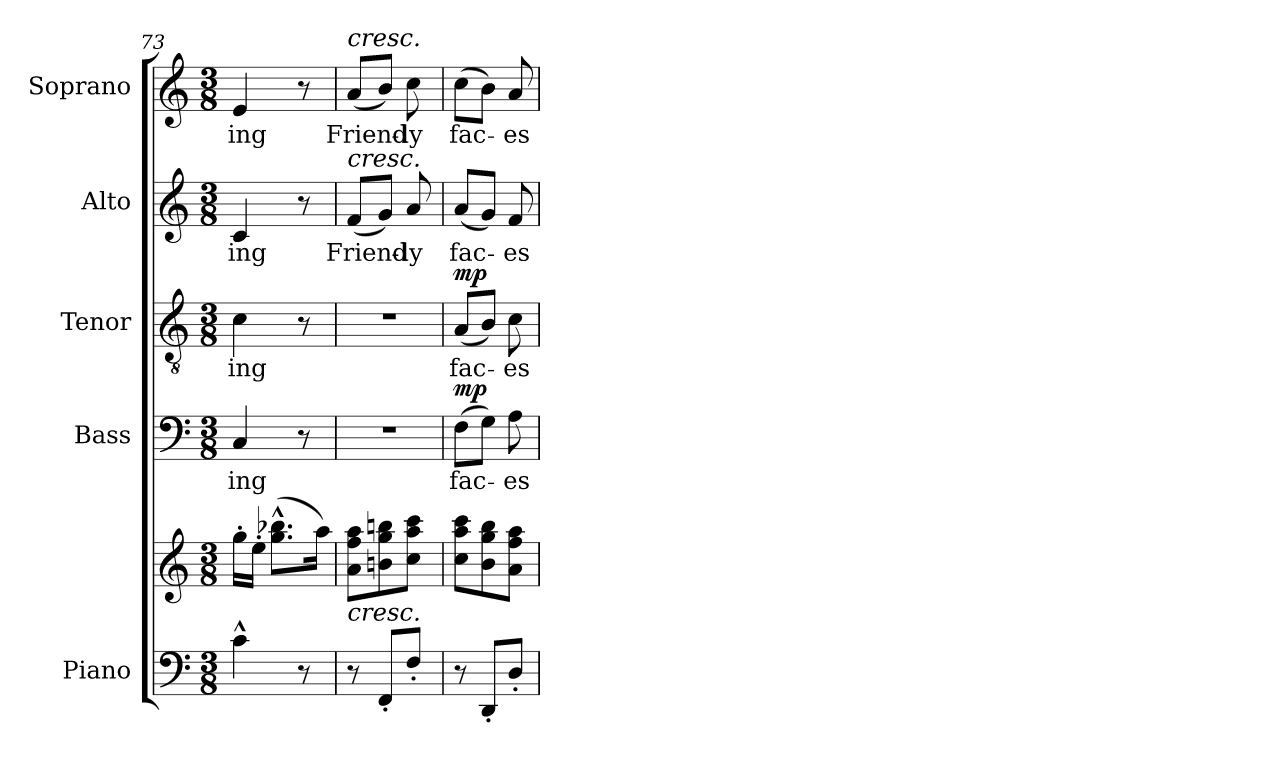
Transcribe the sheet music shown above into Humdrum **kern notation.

**kern	**kern	**kern	**text	**dynam	**kern	**text	**dynam	**kern	**text	**kern	**text
*part5	*part5	*part4	*part4	*part4	*part3	*part3	*part3	*part2	*part2	*part1	*part1
*staff6	*staff5	*staff4	*staff4	*staff4	*staff3	*staff3	*staff3	*staff2	*staff2	*staff1	*staff1
*I"Piano	*	*I"Bass	*	*	*I"Tenor	*	*	*I"Alto	*	*I"Soprano	*
*I'Pno	*	*	*	*	*	*	*	*	*	*	*
*clefF4	*clefG2	*clefF4	*	*	*clefGv2	*	*	*clefG2	*	*clefG2	*
*k[]	*k[]	*k[]	*	*	*k[]	*	*	*k[]	*	*k[]	*
*M3/8	*M3/8	*M3/8	*	*	*M3/8	*	*	*M3/8	*	*M3/8	*
=73	=73	=73	=73	=73	=73	=73	=73	=73	=73	=73	=73
!	!	!	!LO:LY:b	!	!	!LO:LY:b	!	!	!LO:LY:b	!	!LO:LY:b
4c^^\	16gg'\LL	4C/	-ing	.	4c\	-ing	.	4c/	-ing	4e/	-ing
.	16ee'\JJ	.	.	.	.	.	.	.	.	.	.
.	(>8.gg\^^ 8.bb-X\^^L	.	.	.	.	.	.	.	.	.	.
8r	.	8r	.	.	8r	.	.	8r	.	8r	.
.	16aa\Jk)	.	.	.	.	.	.	.	.	.	.
=74	=74	=74	=74	=74	=74	=74	=74	=74	=74	=74	=74
!	!	!	!	!	!	!	!	!	!	!LO:TX:a:i:t=cresc.	!
!	!	!	!	!	!	!	!	!LO:TX:a:i:t=cresc.	!	!	!
!LO:TX:a:i:t=cresc.	!	!	!	!	!	!	!	!	!	!	!
!	!	!	!	!	!	!	!	!	!LO:LY:b	!	!LO:LY:b
8r	8a\ 8ff\ 8aa\L	4.r	.	.	4.r	.	.	(<8f/L	Friend-	(<8a/L	Friend-
8FF'/L	8bn\ 8gg\ 8bbn\	.	.	.	.	.	.	8g/J)	.	8b/J)	.
!	!	!	!	!	!	!	!	!	!LO:LY:b	!	!LO:LY:b
8F'/J	8cc\ 8aa\ 8ccc\J	.	.	.	.	.	.	8a/	-ly	8cc\	-ly
=75	=75	=75	=75	=75	=75	=75	=75	=75	=75	=75	=75
!	!	!	!LO:LY:b	!LO:DY:a	!	!LO:LY:b	!LO:DY:a	!	!LO:LY:b	!	!LO:LY:b
8r	8cc\ 8aa\ 8ccc\L	(>8F\L	fac-	mp	(<8A/L	fac-	mp	(<8a/L	fac-	(>8cc\L	fac-
8DD'/L	8b\ 8gg\ 8bb\	8G\J)	.	.	8B/J)	.	.	8g/J)	.	8b\J)	.
!	!	!	!LO:LY:b	!	!	!LO:LY:b	!	!	!LO:LY:b	!	!LO:LY:b
8D'/J	8a\ 8ff\ 8aa\J	8A\	-es	.	8c\	-es	.	8f/	-es	8a/	-es
=	=	=	=	=	=	=	=	=	=	=	=
*-	*-	*-	*-	*-	*-	*-	*-	*-	*-	*-	*-
